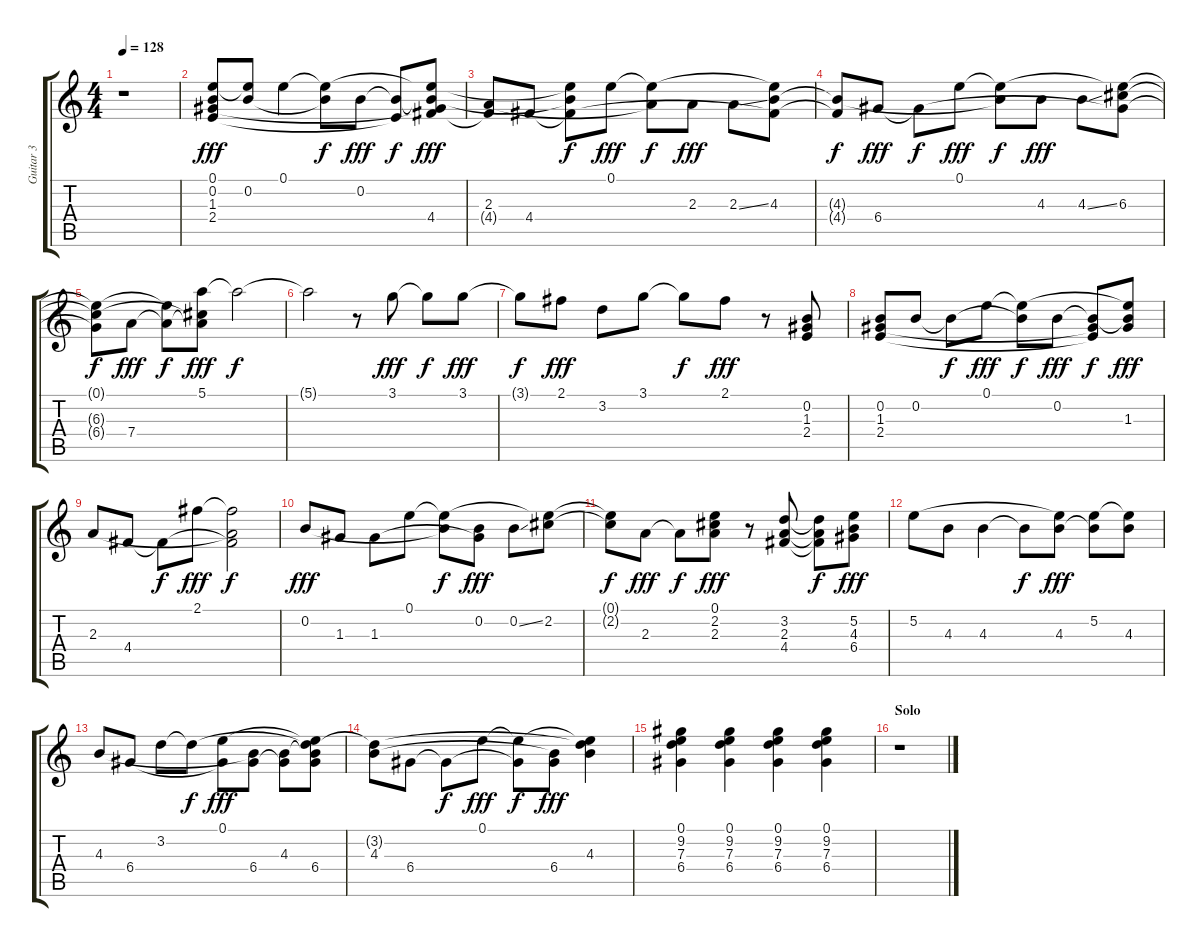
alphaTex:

\track ("Guitar 3" "Guitar 3") {instrument electricguitarclean}
\staff {score tabs}
\tuning (E4 B3 G3 D3 A2 E2) {hide}
\ts (4 4)
\tempo 128
\clef g2
\ks c
r.1{dy fff} |
(0.1 0.2 1.3 2.4).8 (0.1{t} 0.2).8 0.1.4 (0.1{t} 0.2{t}).8{dy f} 0.2.8{dy fff} (0.2{t} 2.4{t}).8{dy f} (0.1{t} 0.2{t} 1.3{t} 4.4).8{dy fff} |
(2.3 4.4{t}).8 4.4.8 (0.1{t} 0.2{t} 4.4{t}).8{dy f} 0.1.8{dy fff} (0.1{t} 2.3{t}).8{dy f} 2.3.8{dy fff} 2.3{ss}.8 (0.1{t} 4.3 4.4{t}).8 |
(4.3{t} 4.4{t}).8{dy f} 6.4.8{dy fff} 6.4{t}.8{dy f} 0.1.8{dy fff} (0.1{t} 4.3{t}).8{dy f} 4.3.8{dy fff} 4.3{ss}.8 (0.1{t} 6.3 6.4{t}).8 |
(0.1{t} 6.3{t} 6.4{t}).8{dy f} 7.4.8{dy fff} (0.1{t} 7.4{t}).8{dy f} (5.1 6.3{t} 7.4{t}).8{dy fff} 5.1{t}.2{dy f} |
5.1{t}.2 r.8 3.1.8{dy fff} 3.1{t}.8{dy f} 3.1.8{dy fff} |
3.1{t}.8{dy f} 2.1.8{dy fff} 3.2.8 3.1.8 3.1{t}.8{dy f} 2.1.8{dy fff} r.8 (0.2 1.3 2.4).8 |
(0.2 1.3 2.4).8 0.2.8 0.2{t}.8{dy f} 0.1.8{dy fff} (0.1{t} 0.2{t}).8{dy f} 0.2.8{dy fff} (0.2{t} 1.3{t} 2.4{t}).8{dy f} (0.1{t} 0.2{t} 1.3).8{dy fff} |
2.3.8 4.4.8 4.4{t}.8{dy f} 2.1.8{dy fff} (2.1{t} 2.3{t} 4.4{t}).2{dy f} |
0.2.8{dy fff} 1.3.8 1.3.8 0.1.8 (0.1{t} 0.2{t}).8{dy f} (0.2 1.3{t}).8{dy fff} 0.2{ss}.8 (0.1{t} 2.2).8 |
(0.1{t} 2.2{t}).8{dy f} 2.3.8{dy fff} 2.3{t}.8{dy f} (0.1 2.2 2.3).8{dy fff} r.8 (3.2 2.3 4.4).8 (3.2{t} 2.3{t} 4.4{t}).8{dy f} (5.2 4.3 6.4).8{dy fff} |
5.2.8 4.3.8 4.3.4 4.3{t}.8{dy f} (5.2{t} 4.3).8{dy fff} (5.2 4.3{t}).8 (5.2{t} 4.3).8 |
4.3.8 6.4.8 3.2.8 3.2{t}.8{dy f} (0.1 6.4{t}).8{dy fff} (4.3{t} 6.4).8 (4.3 6.4{t}).8 (0.1{t} 3.2{t} 4.3{t} 6.4).8 |
(3.2{t} 4.3).8 6.4.8 6.4{t}.8{dy f} 0.1.8{dy fff} (0.1{t} 6.4{t}).8{dy f} (4.3{t} 6.4).8{dy fff} (0.1{t} 3.2{t} 4.3).4 |
(0.1 9.2 7.3 6.4).4 (0.1 9.2 7.3 6.4).4 (0.1 9.2 7.3 6.4).4 (0.1 9.2 7.3 6.4).4 |
\section ("" "Solo")
r.1
